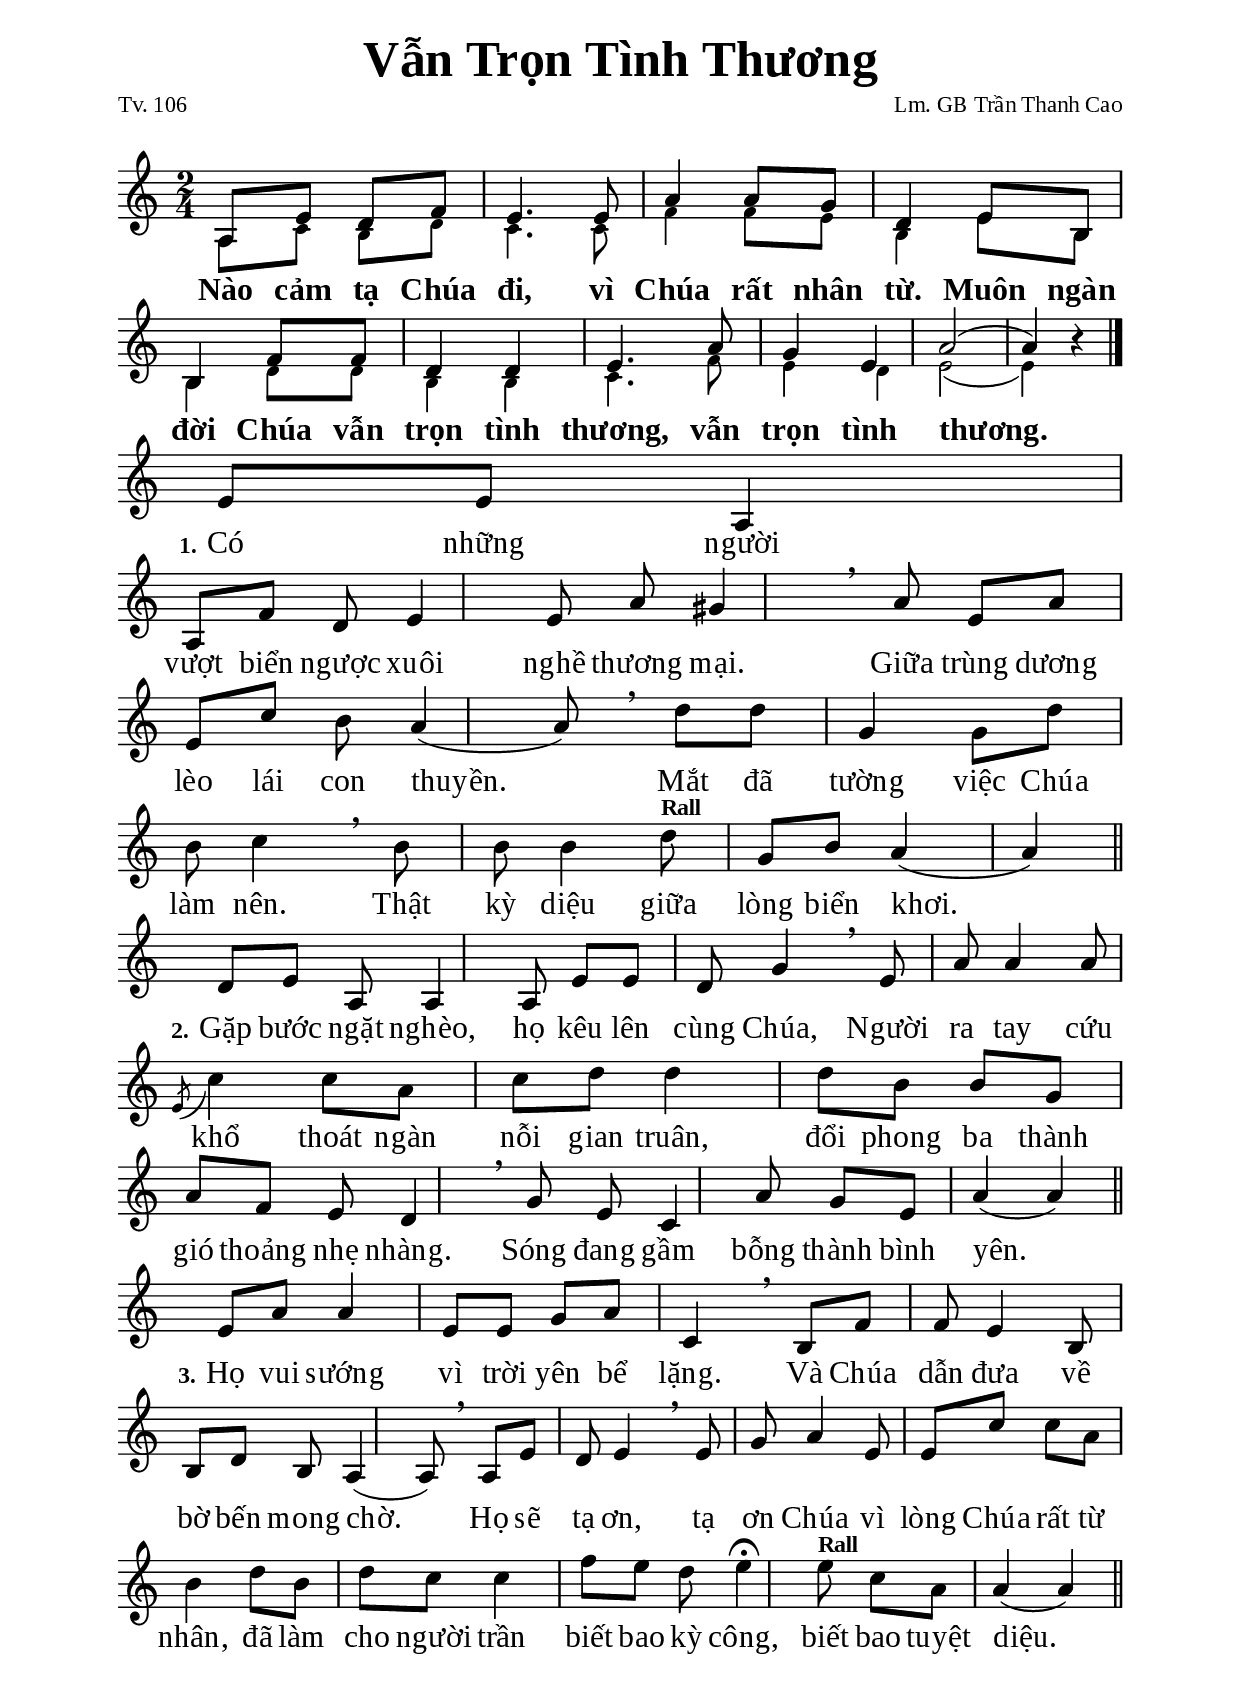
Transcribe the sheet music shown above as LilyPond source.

% Cài đặt chung
\version "2.20.0"
\include "english.ly"

\header {
  title = \markup { \fontsize #3 "Vẫn Trọn Tình Thương" }
  poet = "Tv. 106"
  composer = "Lm. GB Trần Thanh Cao"
  arranger = " "
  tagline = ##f
}

\paper {
  #(set-paper-size "a4")
  top-margin = 10\mm
  bottom-margin = 10\mm
  left-margin = 20\mm
  right-margin = 20\mm
  indent = #0
  #(define fonts
    (make-pango-font-tree
      "Liberation Serif"
      "Liberation Serif"
      "Liberation Serif"
      (/ 20 20)))
  page-count = #1
}

% Nhạc điệp khúc
nhacDiepKhucSop = \relative c' {
  a8 e' d f |
  e4. e8 |
  a4 a8 g |
  d4 e8 b |
  b4 f'8 f |
  d4 d |
  e4. a8 |
  g4 e |
  a2 ( |
  a4) r \bar "|."
}

nhacDiepKhucBass = \relative c' {
  a8 c b d |
  c4. c8 |
  f4 f8 e |
  b4 e8 b |
  b4 d8 d |
  b4 b 
  c4. f8 |
  e4 d |
  e2 ( |
  e4) r
}

% Nhạc phiên khúc
nhacPhienKhucMot = \relative c' {
  e8 e a,4 a8 f' d e4 e8 a gs4 \breathe
  a8 e a e c' b a4 (a8) \breathe
  d8 d g,4 g8 d' b c4 \breathe
  b8 b b4 \tempo "Rall" d8 g, b a4 (a) \bar "||"
}

nhacPhienKhucHai = \relative c' {
  d8 e a, a4 a8 e' e d g4 \breathe
  e8 a a4 a8 \acciaccatura e8 c'4 c8 a c d d4
  d8 b b g a f e d4 \breathe
  g8 e c4 a'8 g e a4 (a) \bar "||"
}

nhacPhienKhucBa = \relative c' {
  e8 a a4 e8 e g a c,4 \breathe
  b8 f' f e4 b8 b d b a4 (a8) \breathe
  a8 e' d e4 \breathe
  e8 g a4 e8 e c' c a b4 d8 b d c c4 f8 e d e4 \fermata
  \tempo "Rall" e8 c a a4 (a) \bar "||"
}

% Lời điệp khúc
loiDiepKhuc = \lyricmode {
  Nào cảm tạ Chúa đi, vì Chúa rất nhân từ.
  Muôn ngàn đời Chúa vẫn trọn tình thương,
  vẫn trọn tình thương.
}

% Lời phiên khúc
loiPhienKhucMot = \lyricmode {
  \set stanza = #"1."
  Có những người vượt biển ngược xuôi nghề thương mại.
  Giữa trùng dương lèo lái con thuyền.
  Mắt đã tường việc Chúa làm nên.
  Thật kỳ diệu giữa lòng biển khơi.
}

loiPhienKhucHai = \lyricmode {
  \set stanza = #"2."
  Gặp bước ngặt nghèo, họ kêu lên cùng Chúa,
  Người ra tay cứu khổ thoát ngàn nỗi gian truân,
  đổi phong ba thành gió thoảng nhẹ nhàng.
  Sóng đang gầm bỗng thành bình yên.
}

loiPhienKhucBa = \lyricmode {
  \set stanza = #"3."
  Họ vui sướng vì trời yên bể lặng.
  Và Chúa dẫn đưa về bờ bến mong chờ.
  Họ sẽ tạ ơn, tạ ơn Chúa vì lòng Chúa rất từ nhân,
  đã làm cho người trần biết bao kỳ công,
  biết bao tuyệt diệu.
}


% Dàn trang
\score {
  \new ChoirStaff <<
    \new Staff = diepKhuc \with {
        \consists "Merge_rests_engraver"
        \magnifyStaff #(magstep +1)
      }
      <<
      \new Voice = beSop {
        \voiceOne \key c \major \time 2/4 \nhacDiepKhucSop
      }
      \new Voice = beBas {
        \override NoteHead.font-size = #-2
        \voiceTwo \key c \major \time 2/4 \nhacDiepKhucBass
      }
    >>
    \new Lyrics \lyricsto beSop \loiDiepKhuc
  >>
  \layout {
    \override Lyrics.LyricText.font-series = #'bold
    \override Lyrics.LyricText.font-size = #+3
    \override Lyrics.LyricSpace.minimum-distance = #2.0
    \override Score.BarNumber.break-visibility = ##(#f #f #f)
    \override Score.SpacingSpanner.uniform-stretching = ##t
  }
}

\score {
  \new ChoirStaff <<
    \new Staff = phienKhuc \with {
        \magnifyStaff #(magstep +1)
      }
      <<
      \new Voice = beSop {
        \key c \major \time 2/4 \nhacPhienKhucMot
      }
    >>
    \new Lyrics \lyricsto beSop \loiPhienKhucMot
  >>
  \layout {
    \override Staff.TimeSignature.transparent = ##t
    \override Lyrics.LyricText.font-size = #+3
    \override Lyrics.LyricSpace.minimum-distance = #0.5
    \override Score.BarNumber.break-visibility = ##(#f #f #f)
    \override Score.SpacingSpanner.uniform-stretching = ##t
    \set Score.barAlways = ##t
    \set Score.defaultBarType = ""
  } 
}

\score {
  \new ChoirStaff <<
    \new Staff = phienKhuc \with {
        \magnifyStaff #(magstep +1)
      }
      <<
      \new Voice = beSop {
        \key c \major \time 2/4 \nhacPhienKhucHai
      }
    >>
    \new Lyrics \lyricsto beSop \loiPhienKhucHai
  >>
  \layout {
    \override Staff.TimeSignature.transparent = ##t
    \override Lyrics.LyricText.font-size = #+3
    \override Lyrics.LyricSpace.minimum-distance = #0.5
    \override Score.BarNumber.break-visibility = ##(#f #f #f)
    \override Score.SpacingSpanner.uniform-stretching = ##t
    \set Score.barAlways = ##t
    \set Score.defaultBarType = ""
  } 
}

\score {
  \new ChoirStaff <<
    \new Staff = phienKhuc \with {
        \magnifyStaff #(magstep +1)
      }
      <<
      \new Voice = beSop {
        \key c \major \time 2/4 \nhacPhienKhucBa
      }
    >>
    \new Lyrics \lyricsto beSop \loiPhienKhucBa
  >>
  \layout {
    \override Staff.TimeSignature.transparent = ##t
    \override Lyrics.LyricText.font-size = #+3
    \override Lyrics.LyricSpace.minimum-distance = #0.5
    \override Score.BarNumber.break-visibility = ##(#f #f #f)
    \override Score.SpacingSpanner.uniform-stretching = ##t
    \set Score.barAlways = ##t
    \set Score.defaultBarType = ""
  } 
}
